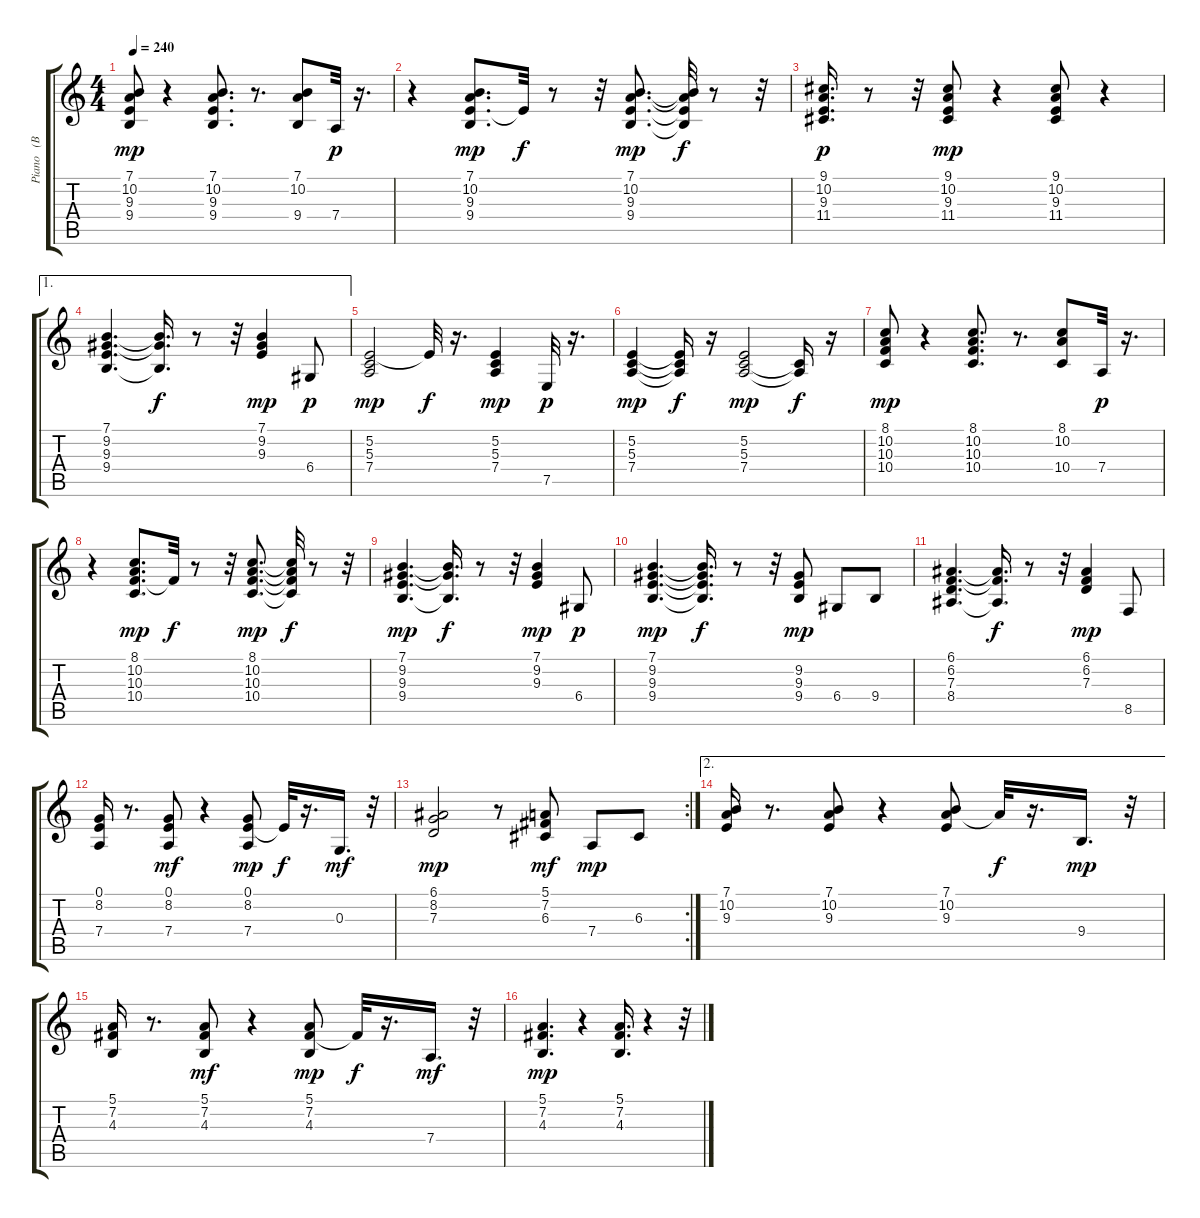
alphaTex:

\track ("Piano   (BB)" "Piano   (B") {instrument electricpiano1}
\staff {score tabs}
\tuning (E4 B3 G3 D3 A2 E2) {hide}
\ts (4 4)
\tempo 240
\clef g2
\ks c
(7.1 10.2 9.3 9.4).8{dy mp} r.4 (7.1 10.2 9.3 9.4).8{d} r.8{d} (7.1 10.2 9.4).8 7.4.32{dy p} r.16{d} |
r.4 (7.1 10.2 9.3 9.4).8{d dy mp} 9.3{t}.32{dy f} r.8 r.32 (7.1 10.2 9.3 9.4).8{d dy mp} (7.1{t} 10.2{t} 9.3{t} 9.4{t}).32{dy f} r.8 r.32 |
(9.1 10.2 9.3 11.4).16{d dy p} r.8 r.32 (9.1 10.2 9.3 11.4).8{dy mp} r.4 (9.1 10.2 9.3 11.4).8 r.4 |
\ae 1
(7.1 9.2 9.3 9.4).4{d} (7.1{t} 9.2{t} 9.4{t}).16{d dy f} r.8 r.32 (7.1 9.2 9.3).4{dy mp} 6.4.8{dy p} |
(5.2 5.3 7.4).2{dy mp} 5.2{t}.32{dy f} r.16{d} (5.2 5.3 7.4).4{dy mp} 7.5.32{dy p} r.16{d} |
(5.2 5.3 7.4).4{dy mp} (5.2{t} 5.3{t} 7.4{t}).16{dy f} r.16 (5.2 5.3 7.4).2{dy mp} (5.3{t} 7.4{t}).16{dy f} r.16 |
(8.1 10.2 10.3 10.4).8{dy mp} r.4 (8.1 10.2 10.3 10.4).8{d} r.8{d} (8.1 10.2 10.4).8 7.4.32{dy p} r.16{d} |
r.4 (8.1 10.2 10.3 10.4).8{d dy mp} 10.3{t}.32{dy f} r.8 r.32 (8.1 10.2 10.3 10.4).8{d dy mp} (8.1{t} 10.2{t} 10.3{t} 10.4{t}).32{dy f} r.8 r.32 |
(7.1 9.2 9.3 9.4).4{d dy mp} (7.1{t} 9.2{t} 9.4{t}).16{d dy f} r.8 r.32 (7.1 9.2 9.3).4{dy mp} 6.4.8{dy p} |
(7.1 9.2 9.3 9.4).4{d dy mp} (7.1{t} 9.2{t} 9.3{t} 9.4{t}).16{d dy f} r.8 r.32 (9.2 9.3 9.4).8{dy mp} 6.4.8 9.4.8 |
(6.1 6.2 7.3 8.4).4{d} (6.1{t} 6.2{t} 8.4{t}).16{d dy f} r.8 r.32 (6.1 6.2 7.3).4{dy mp} 8.5.8 |
(0.1 8.2 7.4).16 r.8{d} (0.1 8.2 7.4).8{dy mf} r.4 (0.1 8.2 7.4).8{dy mp} 0.1{t}.32{dy f} r.16{d} 0.3.16{d dy mf} r.32 |
\rc 2
(6.1 8.2 7.3).2{dy mp} r.8 (5.1 7.2 6.3).8{dy mf} 7.4.8{dy mp} 6.3.8 |
\ae 2
(7.1 10.2 9.3).16 r.8{d} (7.1 10.2 9.3).8 r.4 (7.1 10.2 9.3).8 10.2{t}.32{dy f} r.16{d} 9.4.16{d dy mp} r.32 |
(5.1 7.2 4.3).16 r.8{d} (5.1 7.2 4.3).8{dy mf} r.4 (5.1 7.2 4.3).8{dy mp} 7.2{t}.32{dy f} r.16{d} 7.4.16{d dy mf} r.32 |
(5.1 7.2 4.3).4{d dy mp} r.4 (5.1 7.2 4.3).16{d} r.4 r.32
